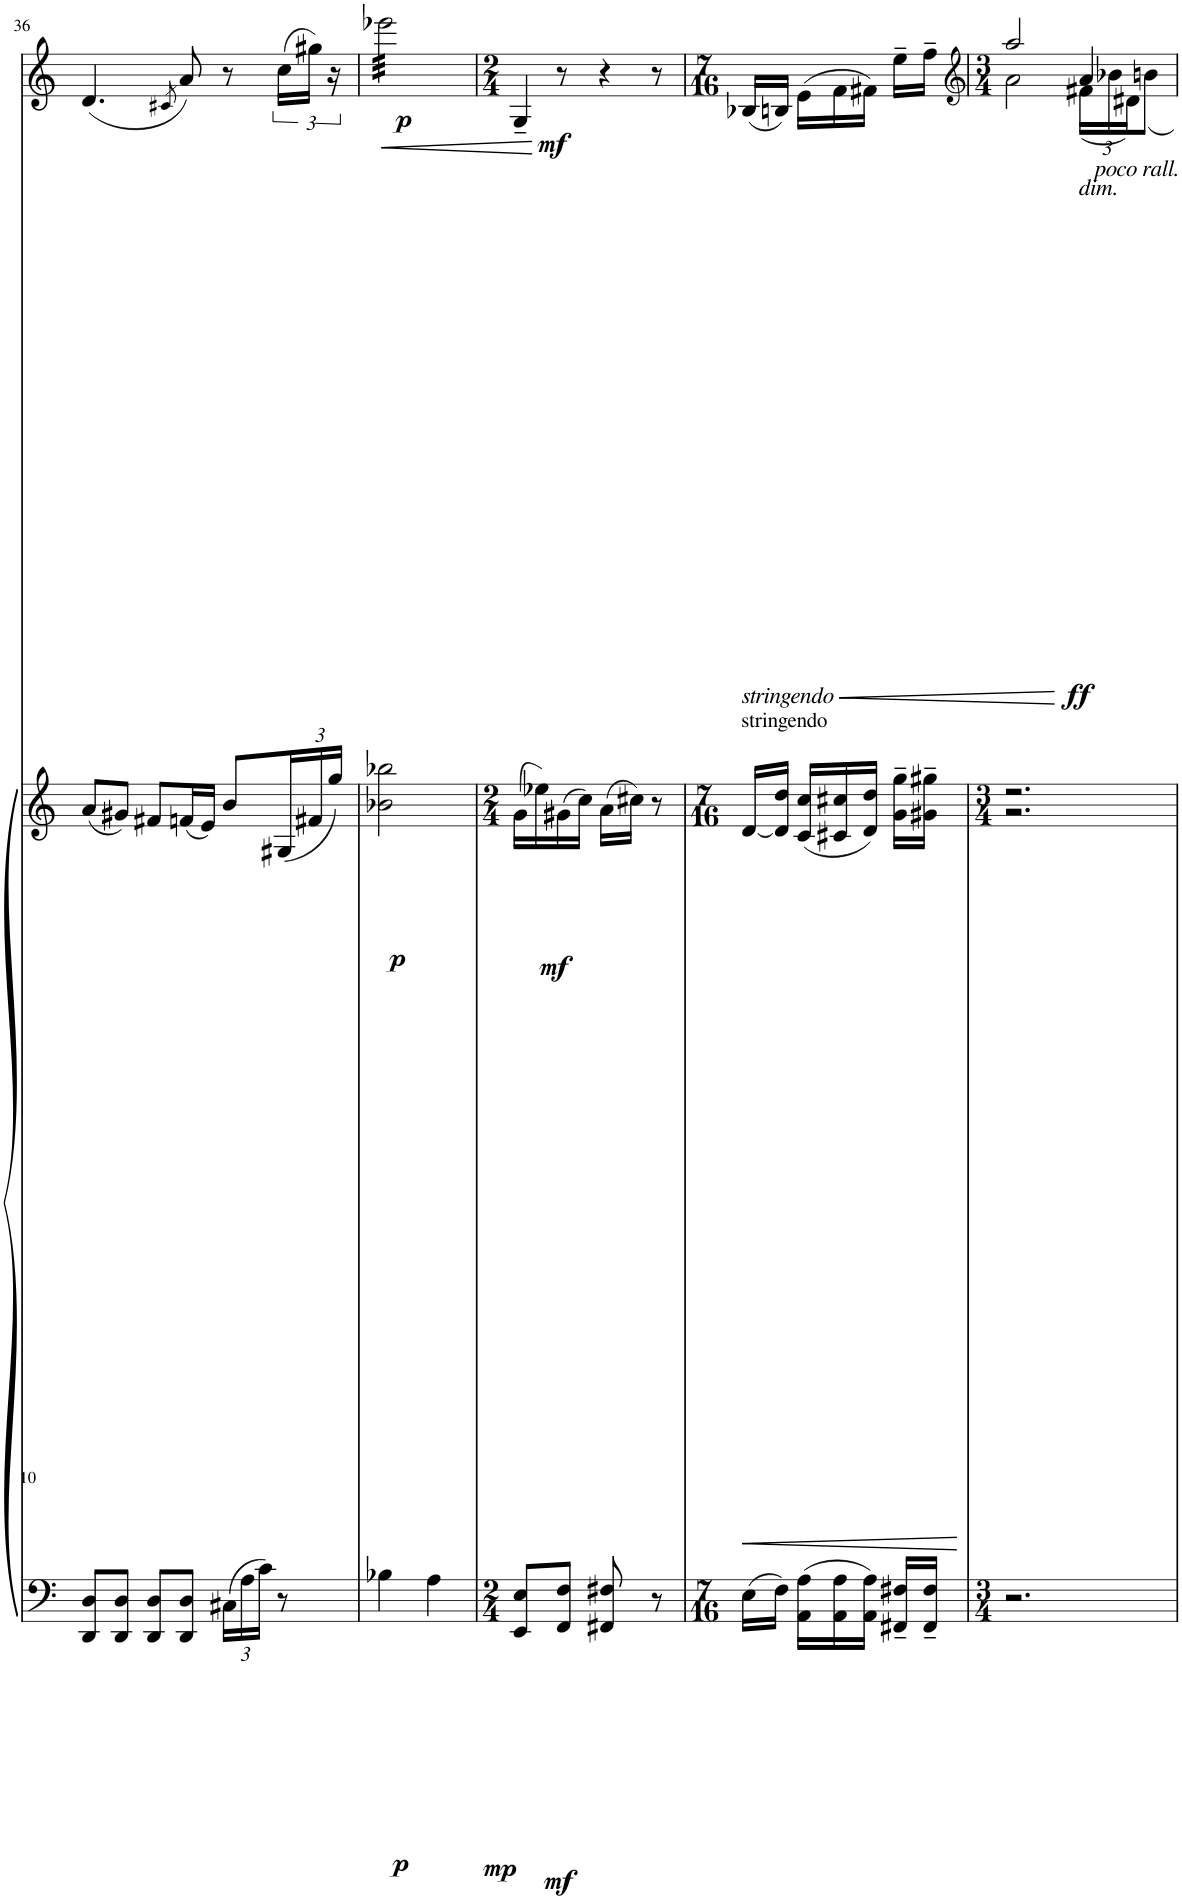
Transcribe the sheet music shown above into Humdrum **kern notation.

**kern	**kern	**dynam	**kern	**dynam
*part2	*part2	*part2	*part1	*part1
*staff3	*staff2	*staff2/3	*staff1	*staff1
*I"Piano	*	*	*I"Viola	*
*I'Pno	*	*	*I'Vla	*
!!LO:PB:g=z
*clefF4	*clefG2	*	*clefG2	*
*k[]	*k[]	*	*k[]	*
*M3/4	*M3/4	*	*M3/4	*
=36	=36	=36	=36	=36
8DD/ 8D/L	(8a/L	.	(4.d/	.
8DD/ 8D/J	8g#X/J)	.	.	.
8DD/ 8D/L	8f#X/L	.	.	.
.	.	.	8qc#X/	.
8DD/ 8D/J	(16fn/L	.	8a/)	.
.	16e/JJ)	.	.	.
*Xbrackettup	*	*	*	*
24C#X\LL	8b/L	.	8r	.
24A\	.	.	.	.
24c\JJ	.	.	.	.
*	*Xbrackettup	*	*	*
8r	(24G#X/L	.	(24cc\LL	.
.	24f#X/	.	24gg#X\JJ)	.
.	24gg/JJ)	.	24r	.
=37	=37	=37	=37	=37
!	!	!LO:DY:b=2	!	!
!	!	!LO:DY:n=1:b	!	!LO:DY:b
*	*	*	*tremolo	*
4B-X\	2b-X\ 2bb-X\	p p	32eee-X\LLL	p
.	.	.	32eee-X\	.
.	.	.	32eee-X\	.
.	.	.	32eee-X\	.
.	.	.	32eee-X\	.
.	.	.	32eee-X\	.
.	.	.	32eee-X\	.
.	.	.	32eee-X\	.
!	!	!LO:DY:n=2:b=2	!	!
4A\	.	mp	32eee-X\	.
.	.	.	32eee-X\	.
.	.	.	32eee-X\	.
.	.	.	32eee-X\	.
.	.	.	32eee-X\	.
.	.	.	32eee-X\	.
.	.	.	32eee-X\	.
.	.	.	32eee-X\JJJ	.
*	*	*	*Xtremolo	*
=38	=38	=38	=38	=38
*M2/4	*M2/4	*	*M2/4	*
!	!	!LO:DY:b=2	!	!LO:HP:b
!	!	!LO:DY:n=1:b	!	!LO:DY:n=1:b
8EE/ 8E/L	(16g\LL	mf mf	4G~/	< mf
.	16ee-X\)	.	.	.
8FF/ 8F/J	(16g#X\	.	.	.
.	16cc\JJ)	.	.	.
8FF#X/ 8F#X/	(16a\LL	.	8r	.
.	16cc#X\JJ)	.	.	.
8r	8r	.	4r	.
4ryy	4ryy	.	.	.
.	.	.	8r	.
=39	=39	=39	=39	=39
*M7/16	*M7/16	*	*M7/16	*
!	!	!	!LO:TX:b:i:t=stringendo	!
!	!LO:TX:a:t=stringendo	!	!	!
16E\LL	[16d/LL	.	(16B-X/LL	.
16F\JJ	16d/] 16dd/JJ	.	16Bn/JJ)	.
16AA\ 16A\LL	(16c/ 16cc/LL	.	(16e\LL	.
16AA\ 16A\	16c#X/ 16cc#X/	.	16f\	.
16AA\ 16A\JJ	16d/ 16dd/JJ)	.	16f#X\JJ)	.
16FF#X/~ 16F#X/~LL	16g\~ 16gg\~LL	.	16ee~\LL	.
16FF#/~ 16F#/~JJ	16g#X\~ 16gg#X\~JJ	.	16ff~\JJ	.
.	.	.	.	[
=40	=40	=40	=40	=40
*	*	*	*clefG2	*
*M3/4	*M3/4	*	*M3/4	*
*	*^	*	*^	*
!	!	!	!	!LO:TX:b:i:t=poco rall.	!	!
!	!	!	!	!	!	!LO:DY:b
2.r	2.r	2.r	.	2aa/	2a\	ff
*	*	*	*	*	*Xbrackettup	*
!	!	!	!	!LO:TX:b:i:t=dim.	!	!
.	.	.	.	4a/	(24f#X\LL	.
.	.	.	.	.	24b-X\	.
.	.	.	.	.	24d#X\J)	.
.	.	.	.	.	8bn\J	.
*	*v	*v	*	*	*	*
*	*	*	*v	*v	*
=	=	=	=	=
*-	*-	*-	*-	*-
